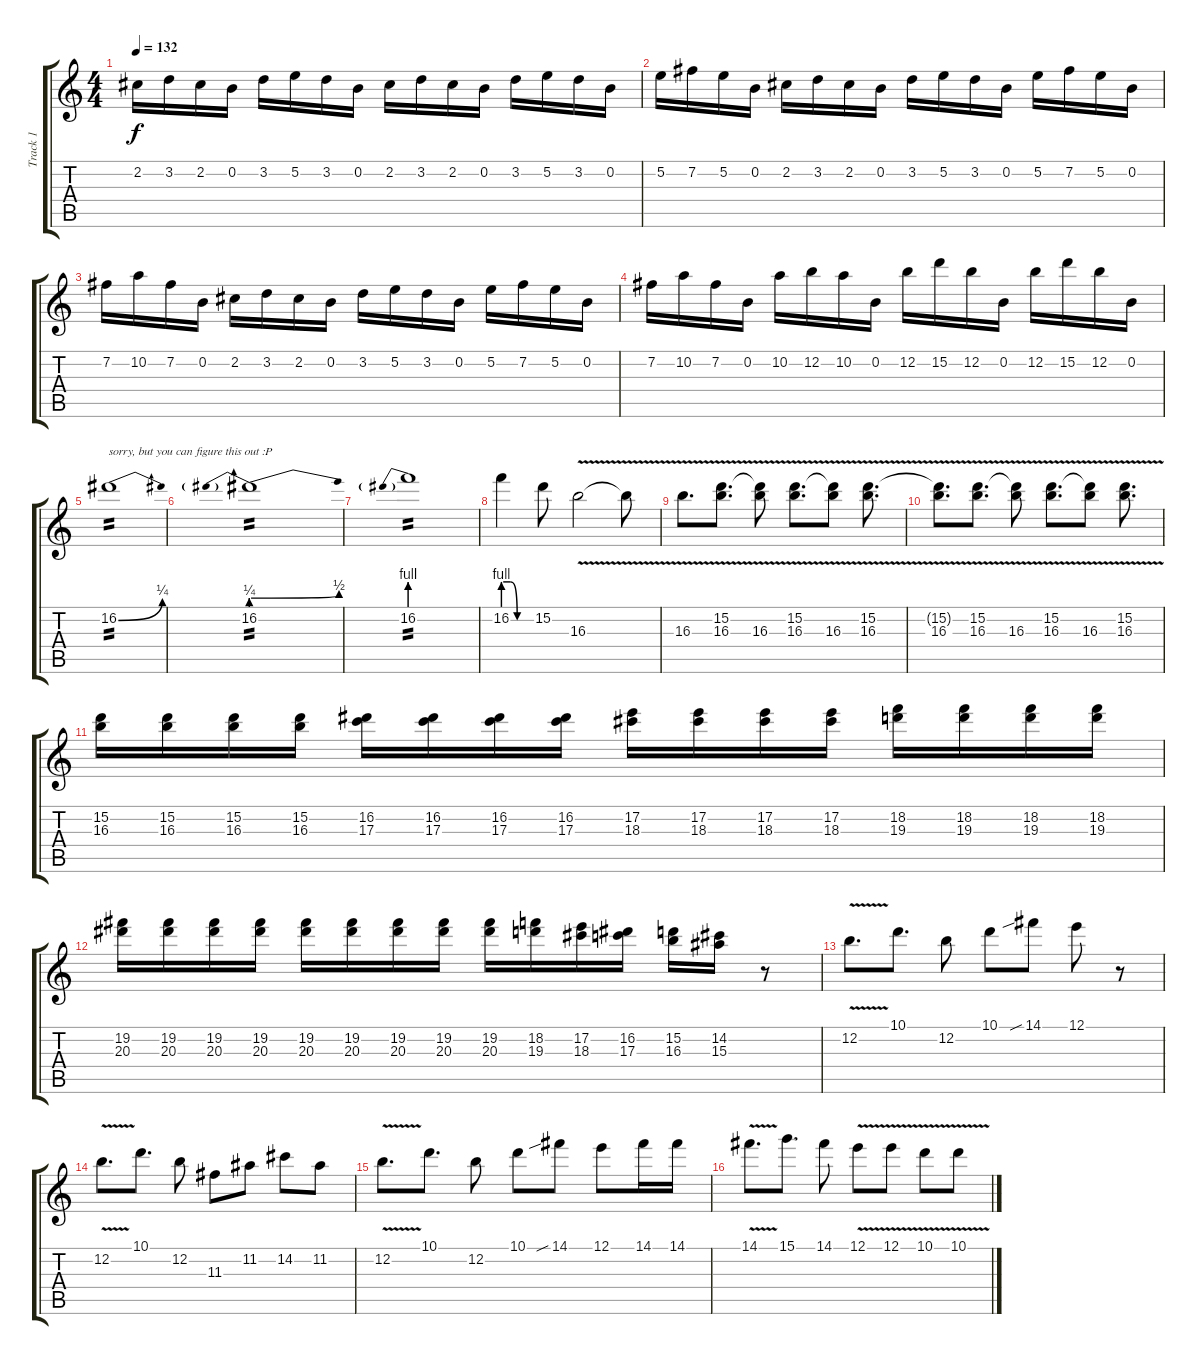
\track ("Track 1" "Track 1") {instrument acousticguitarsteel}
\staff {score tabs}
\tuning (E4 B3 G3 D3 A2 E2) {hide}
\ts (4 4)
\tempo 132
\clef g2
\ks c
2.2.16{dy f} 3.2.16 2.2.16 0.2.16 3.2.16 5.2.16 3.2.16 0.2.16 2.2.16 3.2.16 2.2.16 0.2.16 3.2.16 5.2.16 3.2.16 0.2.16 |
5.2.16 7.2.16 5.2.16 0.2.16 2.2.16 3.2.16 2.2.16 0.2.16 3.2.16 5.2.16 3.2.16 0.2.16 5.2.16 7.2.16 5.2.16 0.2.16 |
7.2.16 10.2.16 7.2.16 0.2.16 2.2.16 3.2.16 2.2.16 0.2.16 3.2.16 5.2.16 3.2.16 0.2.16 5.2.16 7.2.16 5.2.16 0.2.16 |
7.2.16 10.2.16 7.2.16 0.2.16 10.2.16 12.2.16 10.2.16 0.2.16 12.2.16 15.2.16 12.2.16 0.2.16 12.2.16 15.2.16 12.2.16 0.2.16 |
16.2{be (bend 0 0 60 1)}.1{txt "sorry, but you can figure this out :P" tp 2} |
16.2{be (prebendbend 0 1 60 2)}.1{tp 2} |
16.2{be (prebend 0 4 60 4)}.1{tp 2} |
16.2{be (custom 0 4 15 4 30 0 60 0)}.4 15.2.8 16.3{v}.2 16.3{t}.8 |
16.3{v}.8{d} (15.2 16.3{v}).8{d} (15.2{t} 16.3{v}).8 (15.2 16.3{v}).8{d} (15.2{t} 16.3{v}).8 (15.2 16.3{v}).8{d} |
(15.2{t} 16.3{v}).8{d} (15.2 16.3{v}).8{d} (15.2{t} 16.3{v}).8 (15.2 16.3{v}).8{d} (15.2{t} 16.3{v}).8 (15.2 16.3{v}).8{d} |
(15.2 16.3).16 (15.2 16.3).16 (15.2 16.3).16 (15.2 16.3).16 (16.2 17.3).16 (16.2 17.3).16 (16.2 17.3).16 (16.2 17.3).16 (17.2 18.3).16 (17.2 18.3).16 (17.2 18.3).16 (17.2 18.3).16 (18.2 19.3).16 (18.2 19.3).16 (18.2 19.3).16 (18.2 19.3).16 |
(19.2 20.3).16 (19.2 20.3).16 (19.2 20.3).16 (19.2 20.3).16 (19.2 20.3).16 (19.2 20.3).16 (19.2 20.3).16 (19.2 20.3).16 (19.2 20.3).16 (18.2 19.3).16 (17.2 18.3).16 (16.2 17.3).16 (15.2 16.3).16 (14.2 15.3).16 r.8 |
12.2{v}.8{d} 10.1.8{d} 12.2.8 10.1.8 14.1{sib}.8 12.1.8 r.8 |
12.2{v}.8{d} 10.1.8{d} 12.2.8 11.3.8 11.2.8 14.2.8 11.2.8 |
12.2{v}.8{d} 10.1.8{d} 12.2.8 10.1.8 14.1{sib}.8 12.1.8 14.1.16 14.1.16 |
14.1{v}.8{d} 15.1.8{d} 14.1.8 12.1{v}.8 12.1{v}.8 10.1{v}.8 10.1{v}.8
